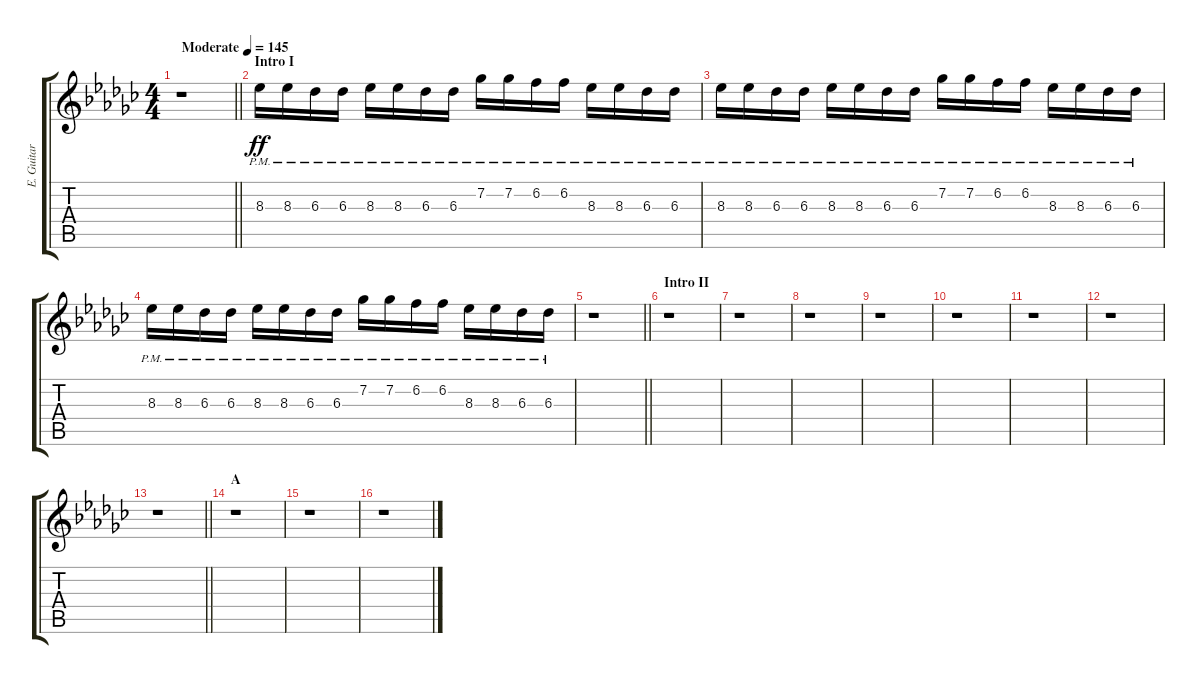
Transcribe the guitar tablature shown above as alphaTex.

\track ("E. Guitar II" "E. Guitar ") {instrument overdrivenguitar}
\staff {score tabs}
\tuning (E4 B3 G3 D3 A2 E2) {hide}
\ts (4 4)
\tempo (145 "Moderate")
\clef g2
\barLineRight lightlight
\ks gb
r.1{dy ff instrument overdrivenguitar} |
\section ("" "Intro I")
8.3{pm}.16 8.3{pm}.16 6.3{pm}.16 6.3{pm}.16 8.3{pm}.16 8.3{pm}.16 6.3{pm}.16 6.3{pm}.16 7.2{pm}.16 7.2{pm}.16 6.2{pm}.16 6.2{pm}.16 8.3{pm}.16 8.3{pm}.16 6.3{pm}.16 6.3{pm}.16 |
8.3{pm}.16 8.3{pm}.16 6.3{pm}.16 6.3{pm}.16 8.3{pm}.16 8.3{pm}.16 6.3{pm}.16 6.3{pm}.16 7.2{pm}.16 7.2{pm}.16 6.2{pm}.16 6.2{pm}.16 8.3{pm}.16 8.3{pm}.16 6.3{pm}.16 6.3{pm}.16 |
8.3{pm}.16 8.3{pm}.16 6.3{pm}.16 6.3{pm}.16 8.3{pm}.16 8.3{pm}.16 6.3{pm}.16 6.3{pm}.16 7.2{pm}.16 7.2{pm}.16 6.2{pm}.16 6.2{pm}.16 8.3{pm}.16 8.3{pm}.16 6.3{pm}.16 6.3{pm}.16 |
\barLineRight lightlight
r.1 |
\section ("" "Intro II")
r.1 |
r.1 |
r.1 |
r.1 |
r.1 |
r.1 |
r.1 |
\barLineRight lightlight
r.1 |
\section ("" "A")
r.1 |
r.1 |
r.1
